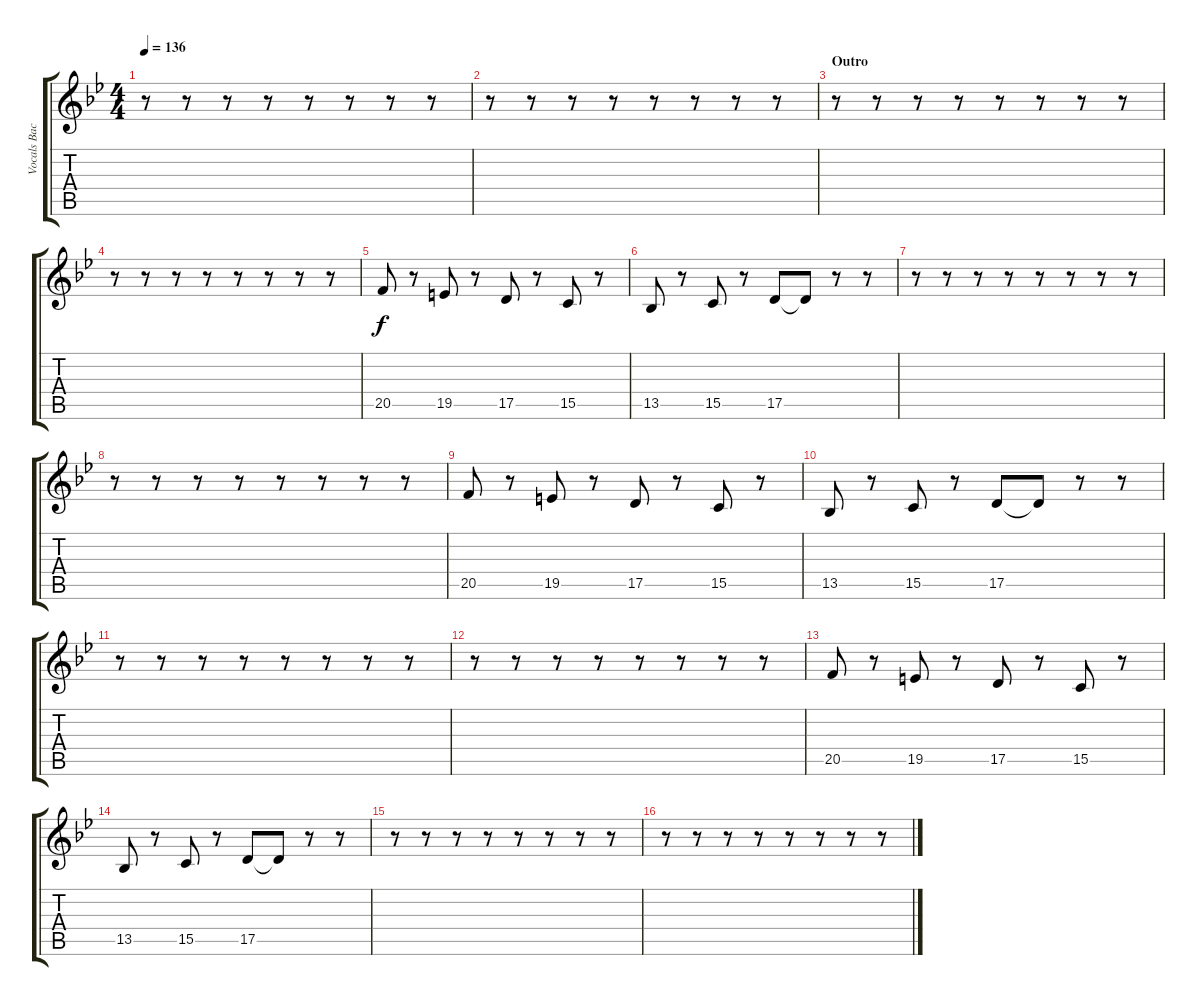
\track ("Vocals Backround" "Vocals Bac") {instrument lead1square}
\staff {score tabs}
\tuning (E4 B3 G3 D3 A2 E2) {hide}
\ts (4 4)
\tempo 136
\clef g2
\ks gminor
r.8{dy f} r.8 r.8 r.8 r.8 r.8 r.8 r.8 |
r.8 r.8 r.8 r.8 r.8 r.8 r.8 r.8 |
\section ("" "Outro")
r.8 r.8 r.8 r.8 r.8 r.8 r.8 r.8 |
r.8 r.8 r.8 r.8 r.8 r.8 r.8 r.8 |
20.5.8{volume 13} r.8 19.5.8 r.8 17.5.8 r.8 15.5.8 r.8 |
13.5.8 r.8 15.5.8 r.8 17.5.8 17.5{t}.8 r.8 r.8 |
r.8 r.8 r.8 r.8 r.8 r.8 r.8 r.8 |
r.8 r.8 r.8 r.8 r.8 r.8 r.8 r.8 |
20.5.8{volume 13} r.8 19.5.8 r.8 17.5.8 r.8 15.5.8 r.8 |
13.5.8 r.8 15.5.8 r.8 17.5.8 17.5{t}.8 r.8 r.8 |
r.8 r.8 r.8 r.8 r.8 r.8 r.8 r.8 |
r.8 r.8 r.8 r.8 r.8 r.8 r.8 r.8 |
20.5.8{volume 13} r.8 19.5.8 r.8 17.5.8 r.8 15.5.8 r.8 |
13.5.8 r.8 15.5.8 r.8 17.5.8 17.5{t}.8 r.8 r.8 |
r.8 r.8 r.8 r.8 r.8 r.8 r.8 r.8 |
r.8 r.8 r.8 r.8 r.8 r.8 r.8 r.8
